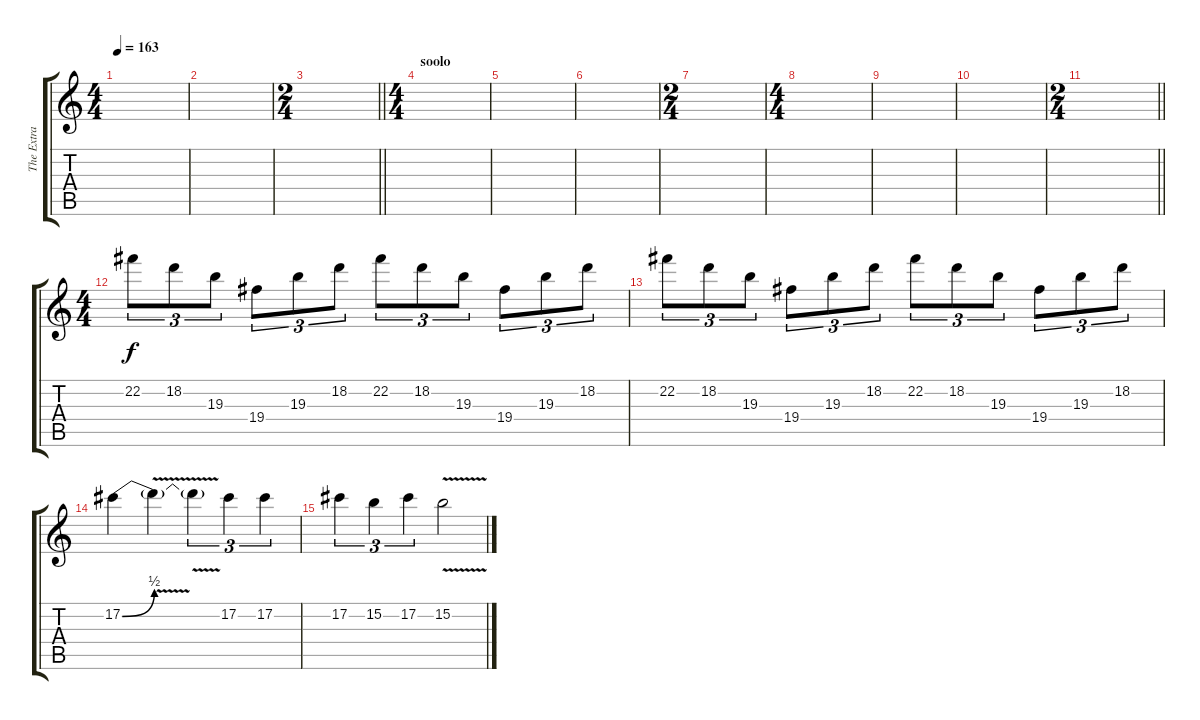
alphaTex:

\track ("The Extra Guitar #2" "The Extra ") {instrument distortionguitar}
\staff {score tabs}
\tuning (Db4 Ab3 E3 B2 Gb2 B1) {hide}
\ts (4 4)
\tempo 163
\clef g2
\ks c
|
|
\ts (2 4)
\barLineRight lightlight
|
\ts (4 4)
\section ("" "soolo")
|
|
|
\ts (2 4)
|
\ts (4 4)
|
|
|
\ts (2 4)
\barLineRight lightlight
|
\ts (4 4)
22.2.8{tu (3 2)} 18.2.8{tu (3 2)} 19.3.8{tu (3 2)} 19.4.8{tu (3 2)} 19.3.8{tu (3 2)} 18.2.8{tu (3 2)} 22.2.8{tu (3 2)} 18.2.8{tu (3 2)} 19.3.8{tu (3 2)} 19.4.8{tu (3 2)} 19.3.8{tu (3 2)} 18.2.8{tu (3 2)} |
22.2.8{tu (3 2)} 18.2.8{tu (3 2)} 19.3.8{tu (3 2)} 19.4.8{tu (3 2)} 19.3.8{tu (3 2)} 18.2.8{tu (3 2)} 22.2.8{tu (3 2)} 18.2.8{tu (3 2)} 19.3.8{tu (3 2)} 19.4.8{tu (3 2)} 19.3.8{tu (3 2)} 18.2.8{tu (3 2)} |
17.2{be (bend 0 0 60 2)}.4 17.2{v t}.4 17.2{t}.4{tu (3 2)} 17.2.4{tu (3 2)} 17.2.4{tu (3 2)} |
17.2.4{tu (3 2)} 15.2.4{tu (3 2)} 17.2.4{tu (3 2)} 15.2{v}.2
